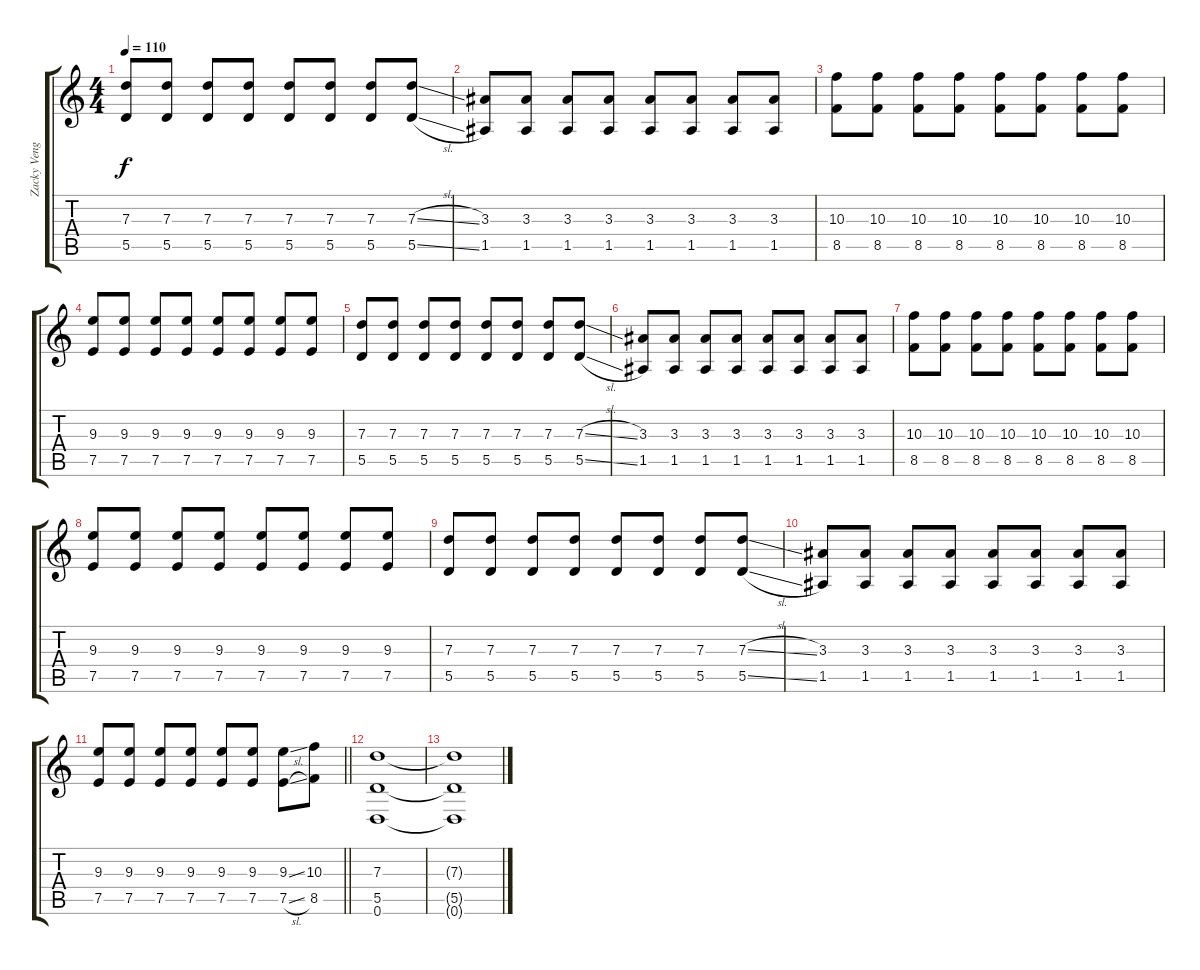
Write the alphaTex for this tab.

\track ("Zacky Vengeance - Lead" "Zacky Veng") {instrument overdrivenguitar}
\staff {score tabs}
\tuning (E4 B3 G3 D3 A2 D2) {hide}
\ts (4 4)
\tempo 110
\clef g2
\ks c
(7.3 5.5).8{dy f} (7.3 5.5).8 (7.3 5.5).8 (7.3 5.5).8 (7.3 5.5).8 (7.3 5.5).8 (7.3 5.5).8 (7.3{sl} 5.5{sl}).8 |
(3.3 1.5).8 (3.3 1.5).8 (3.3 1.5).8 (3.3 1.5).8 (3.3 1.5).8 (3.3 1.5).8 (3.3 1.5).8 (3.3 1.5).8 |
(10.3 8.5).8 (10.3 8.5).8 (10.3 8.5).8 (10.3 8.5).8 (10.3 8.5).8 (10.3 8.5).8 (10.3 8.5).8 (10.3 8.5).8 |
(9.3 7.5).8 (9.3 7.5).8 (9.3 7.5).8 (9.3 7.5).8 (9.3 7.5).8 (9.3 7.5).8 (9.3 7.5).8 (9.3 7.5).8 |
(7.3 5.5).8 (7.3 5.5).8 (7.3 5.5).8 (7.3 5.5).8 (7.3 5.5).8 (7.3 5.5).8 (7.3 5.5).8 (7.3{sl} 5.5{sl}).8 |
(3.3 1.5).8 (3.3 1.5).8 (3.3 1.5).8 (3.3 1.5).8 (3.3 1.5).8 (3.3 1.5).8 (3.3 1.5).8 (3.3 1.5).8 |
(10.3 8.5).8 (10.3 8.5).8 (10.3 8.5).8 (10.3 8.5).8 (10.3 8.5).8 (10.3 8.5).8 (10.3 8.5).8 (10.3 8.5).8 |
(9.3 7.5).8 (9.3 7.5).8 (9.3 7.5).8 (9.3 7.5).8 (9.3 7.5).8 (9.3 7.5).8 (9.3 7.5).8 (9.3 7.5).8 |
(7.3 5.5).8 (7.3 5.5).8 (7.3 5.5).8 (7.3 5.5).8 (7.3 5.5).8 (7.3 5.5).8 (7.3 5.5).8 (7.3{sl} 5.5{sl}).8 |
(3.3 1.5).8 (3.3 1.5).8 (3.3 1.5).8 (3.3 1.5).8 (3.3 1.5).8 (3.3 1.5).8 (3.3 1.5).8 (3.3 1.5).8 |
\barLineRight lightlight
(9.3 7.5).8 (9.3 7.5).8 (9.3 7.5).8 (9.3 7.5).8 (9.3 7.5).8 (9.3 7.5).8 (9.3{ss} 7.5{sl}).8 (10.3 8.5).8 |
(7.3 5.5 0.6).1 |
(7.3{t} 5.5{t} 0.6{t}).1
